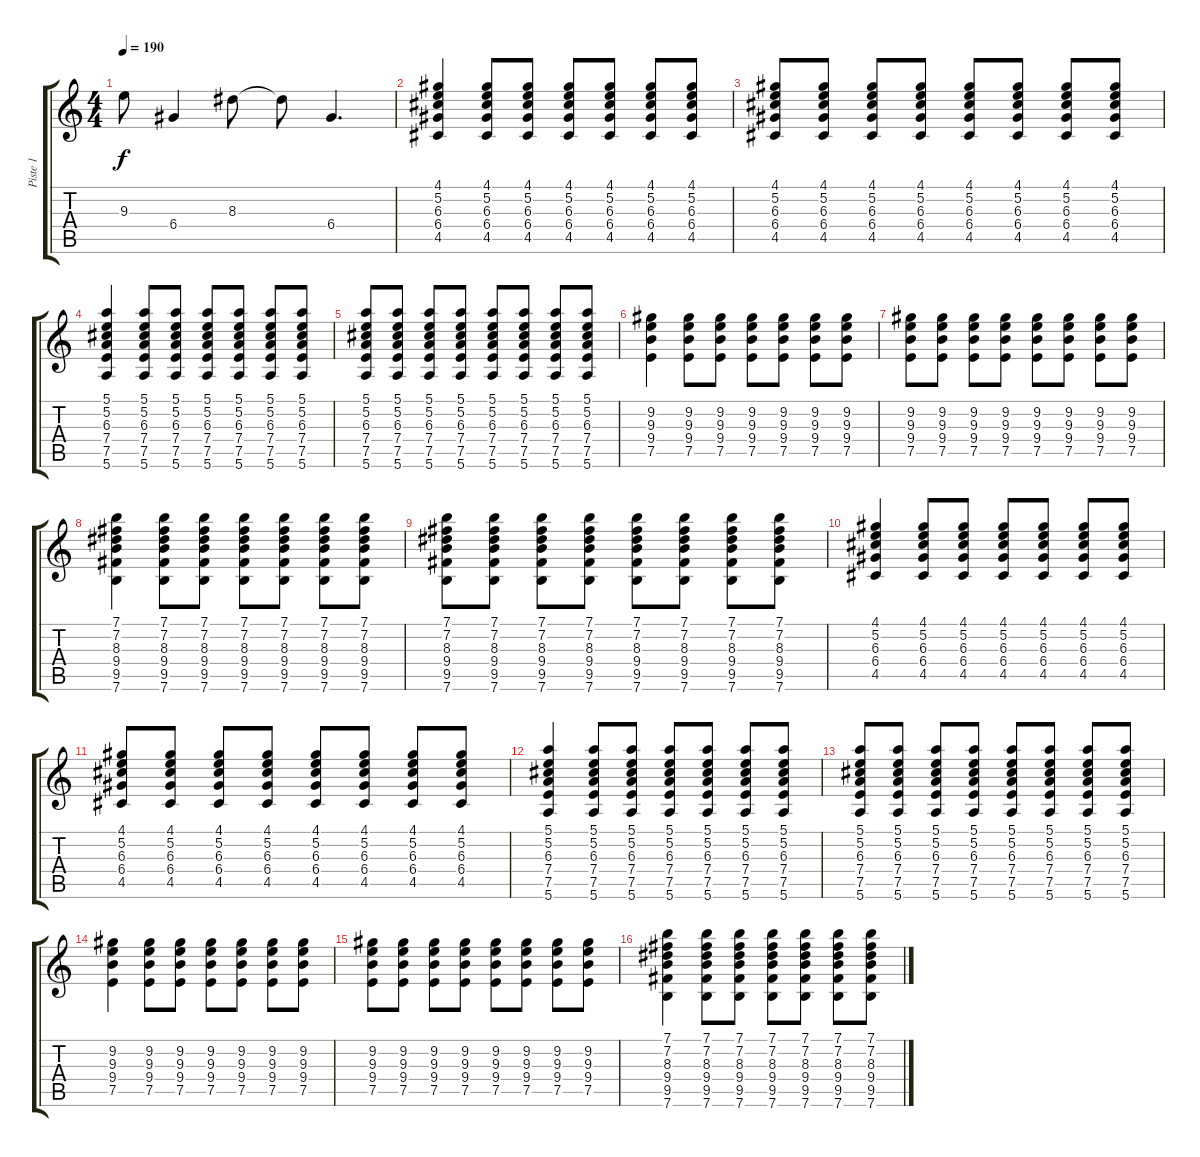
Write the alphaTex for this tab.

\track ("Piste 1" "Piste 1") {instrument acousticguitarsteel}
\staff {score tabs}
\tuning (E4 B3 G3 D3 A2 E2) {hide}
\ts (4 4)
\tempo 190
\clef g2
\ks c
9.3{t}.8{dy f} 6.4.4 8.3.8 8.3{t}.8 6.4.4{d} |
(4.1 5.2 6.3 6.4 4.5).4 (4.1 5.2 6.3 6.4 4.5).8 (4.1 5.2 6.3 6.4 4.5).8 (4.1 5.2 6.3 6.4 4.5).8 (4.1 5.2 6.3 6.4 4.5).8 (4.1 5.2 6.3 6.4 4.5).8 (4.1 5.2 6.3 6.4 4.5).8 |
(4.1 5.2 6.3 6.4 4.5).8 (4.1 5.2 6.3 6.4 4.5).8 (4.1 5.2 6.3 6.4 4.5).8 (4.1 5.2 6.3 6.4 4.5).8 (4.1 5.2 6.3 6.4 4.5).8 (4.1 5.2 6.3 6.4 4.5).8 (4.1 5.2 6.3 6.4 4.5).8 (4.1 5.2 6.3 6.4 4.5).8 |
(5.1 5.2 6.3 7.4 7.5 5.6).4 (5.1 5.2 6.3 7.4 7.5 5.6).8 (5.1 5.2 6.3 7.4 7.5 5.6).8 (5.1 5.2 6.3 7.4 7.5 5.6).8 (5.1 5.2 6.3 7.4 7.5 5.6).8 (5.1 5.2 6.3 7.4 7.5 5.6).8 (5.1 5.2 6.3 7.4 7.5 5.6).8 |
(5.1 5.2 6.3 7.4 7.5 5.6).8 (5.1 5.2 6.3 7.4 7.5 5.6).8 (5.1 5.2 6.3 7.4 7.5 5.6).8 (5.1 5.2 6.3 7.4 7.5 5.6).8 (5.1 5.2 6.3 7.4 7.5 5.6).8 (5.1 5.2 6.3 7.4 7.5 5.6).8 (5.1 5.2 6.3 7.4 7.5 5.6).8 (5.1 5.2 6.3 7.4 7.5 5.6).8 |
(9.2 9.3 9.4 7.5).4 (9.2 9.3 9.4 7.5).8 (9.2 9.3 9.4 7.5).8 (9.2 9.3 9.4 7.5).8 (9.2 9.3 9.4 7.5).8 (9.2 9.3 9.4 7.5).8 (9.2 9.3 9.4 7.5).8 |
(9.2 9.3 9.4 7.5).8 (9.2 9.3 9.4 7.5).8 (9.2 9.3 9.4 7.5).8 (9.2 9.3 9.4 7.5).8 (9.2 9.3 9.4 7.5).8 (9.2 9.3 9.4 7.5).8 (9.2 9.3 9.4 7.5).8 (9.2 9.3 9.4 7.5).8 |
(7.1 7.2 8.3 9.4 9.5 7.6).4 (7.1 7.2 8.3 9.4 9.5 7.6).8 (7.1 7.2 8.3 9.4 9.5 7.6).8 (7.1 7.2 8.3 9.4 9.5 7.6).8 (7.1 7.2 8.3 9.4 9.5 7.6).8 (7.1 7.2 8.3 9.4 9.5 7.6).8 (7.1 7.2 8.3 9.4 9.5 7.6).8 |
(7.1 7.2 8.3 9.4 9.5 7.6).8 (7.1 7.2 8.3 9.4 9.5 7.6).8 (7.1 7.2 8.3 9.4 9.5 7.6).8 (7.1 7.2 8.3 9.4 9.5 7.6).8 (7.1 7.2 8.3 9.4 9.5 7.6).8 (7.1 7.2 8.3 9.4 9.5 7.6).8 (7.1 7.2 8.3 9.4 9.5 7.6).8 (7.1 7.2 8.3 9.4 9.5 7.6).8 |
(4.1 5.2 6.3 6.4 4.5).4 (4.1 5.2 6.3 6.4 4.5).8 (4.1 5.2 6.3 6.4 4.5).8 (4.1 5.2 6.3 6.4 4.5).8 (4.1 5.2 6.3 6.4 4.5).8 (4.1 5.2 6.3 6.4 4.5).8 (4.1 5.2 6.3 6.4 4.5).8 |
(4.1 5.2 6.3 6.4 4.5).8 (4.1 5.2 6.3 6.4 4.5).8 (4.1 5.2 6.3 6.4 4.5).8 (4.1 5.2 6.3 6.4 4.5).8 (4.1 5.2 6.3 6.4 4.5).8 (4.1 5.2 6.3 6.4 4.5).8 (4.1 5.2 6.3 6.4 4.5).8 (4.1 5.2 6.3 6.4 4.5).8 |
(5.1 5.2 6.3 7.4 7.5 5.6).4 (5.1 5.2 6.3 7.4 7.5 5.6).8 (5.1 5.2 6.3 7.4 7.5 5.6).8 (5.1 5.2 6.3 7.4 7.5 5.6).8 (5.1 5.2 6.3 7.4 7.5 5.6).8 (5.1 5.2 6.3 7.4 7.5 5.6).8 (5.1 5.2 6.3 7.4 7.5 5.6).8 |
(5.1 5.2 6.3 7.4 7.5 5.6).8 (5.1 5.2 6.3 7.4 7.5 5.6).8 (5.1 5.2 6.3 7.4 7.5 5.6).8 (5.1 5.2 6.3 7.4 7.5 5.6).8 (5.1 5.2 6.3 7.4 7.5 5.6).8 (5.1 5.2 6.3 7.4 7.5 5.6).8 (5.1 5.2 6.3 7.4 7.5 5.6).8 (5.1 5.2 6.3 7.4 7.5 5.6).8 |
(9.2 9.3 9.4 7.5).4 (9.2 9.3 9.4 7.5).8 (9.2 9.3 9.4 7.5).8 (9.2 9.3 9.4 7.5).8 (9.2 9.3 9.4 7.5).8 (9.2 9.3 9.4 7.5).8 (9.2 9.3 9.4 7.5).8 |
(9.2 9.3 9.4 7.5).8 (9.2 9.3 9.4 7.5).8 (9.2 9.3 9.4 7.5).8 (9.2 9.3 9.4 7.5).8 (9.2 9.3 9.4 7.5).8 (9.2 9.3 9.4 7.5).8 (9.2 9.3 9.4 7.5).8 (9.2 9.3 9.4 7.5).8 |
(7.1 7.2 8.3 9.4 9.5 7.6).4 (7.1 7.2 8.3 9.4 9.5 7.6).8 (7.1 7.2 8.3 9.4 9.5 7.6).8 (7.1 7.2 8.3 9.4 9.5 7.6).8 (7.1 7.2 8.3 9.4 9.5 7.6).8 (7.1 7.2 8.3 9.4 9.5 7.6).8 (7.1 7.2 8.3 9.4 9.5 7.6).8
